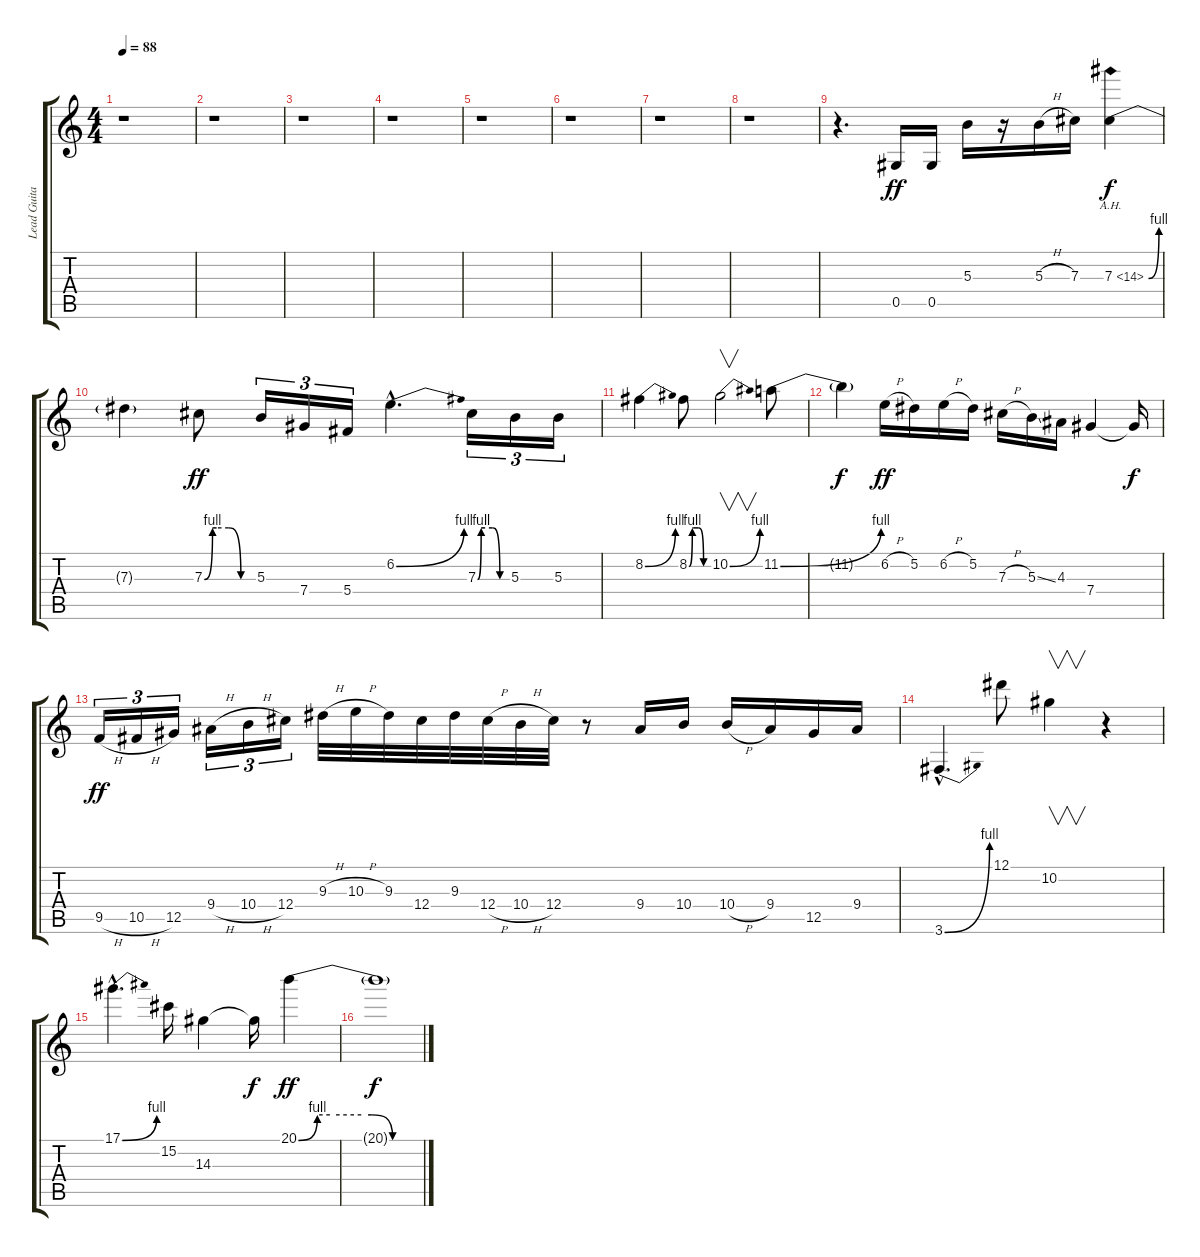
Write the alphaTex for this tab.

\track ("Lead Guitar" "Lead Guita") {instrument distortionguitar}
\staff {score tabs}
\tuning (Eb4 Bb3 Gb3 Db3 Ab2 Eb2) {hide}
\ts (4 4)
\tempo 88
\clef g2
\ks c
r.1{dy f} |
r.1 |
r.1 |
r.1 |
r.1 |
r.1 |
r.1 |
r.1 |
r.4{d} 0.5.16{dy ff} 0.5.16 5.3.16 r.16 5.3{h}.16 7.3.16 7.3{be (bend 0 0 60 4) ah 7}.4{dy f} |
7.3{t}.4 7.3{be (custom 0 0 10 4 15 4 30 4 45 0 60 0)}.8{dy ff} 5.3.16{tu (3 2)} 7.4.16{tu (3 2)} 5.4.16{tu (3 2)} 6.2{be (bend 0 0 60 4) hac}.4{d} 7.3{be (custom 0 0 7 4 15 4 30 4 45 0 60 0)}.16{tu (3 2)} 5.3.16{tu (3 2)} 5.3.16{tu (3 2)} |
8.2{be (bend 0 0 60 4)}.4 8.2{be (custom 0 0 10 4 15 4 30 4 45 0 60 0)}.8 10.2{be (bend 0 0 60 4)}.2{v} 11.2{be (bend 0 0 60 4)}.8 |
11.2{t}.4{dy f} 6.2{h}.16{dy ff} 5.2.16 6.2{h}.16 5.2.16 7.3{h}.16 5.3{ss}.16 4.3.16 7.4.4 7.4{t}.16{dy f} |
9.5{h}.16{tu (3 2) dy ff} 10.5{h}.16{tu (3 2)} 12.5.16{tu (3 2)} 9.4{h}.16{tu (3 2)} 10.4{h}.16{tu (3 2)} 12.4.16{tu (3 2)} 9.3{h}.32 10.3{h}.32 9.3.32 12.4.32 9.3.32 12.4{h}.32 10.4{h}.32 12.4.32 r.8 9.4.16 10.4.16 10.4{h}.16 9.4.16 12.5.16 9.4.16 |
3.6{be (bend 0 0 60 4) hac}.4{d} 12.1.8 10.2.4{v} r.4 |
17.1{be (bend 0 0 60 4) hac}.4{d} 15.2.16 14.3.4 14.3{t}.16{dy f} 20.1{be (custom 0 0 9 4 15 4 30 4 35 4 45 0 60 0)}.4{dy ff} |
20.1{t}.1{dy f}
